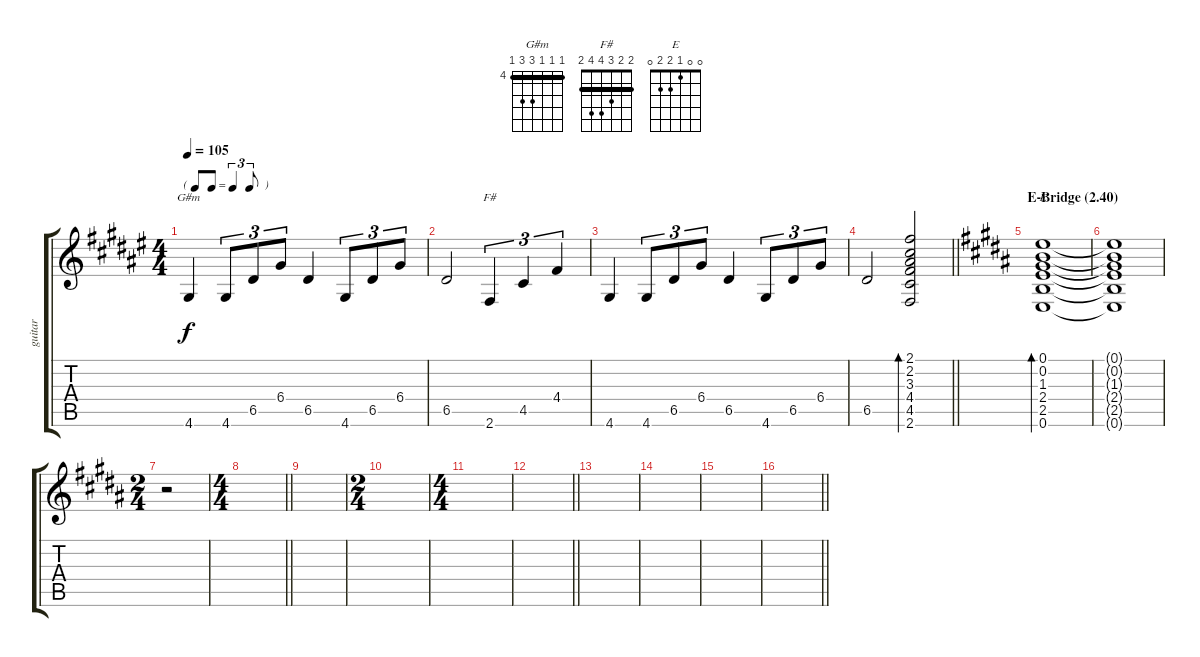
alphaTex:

\track ("guitar" "guitar") {instrument overdrivenguitar}
\staff {score tabs}
\tuning (E4 B3 G3 D3 A2 E2) {hide}
\chord ("G#m" 4 4 4 6 6 4) {firstfret 4 barre 4}
\chord ("F#" 2 2 3 4 4 2) {barre 2}
\chord ("E" 0 0 1 2 2 0)
\ts (4 4)
\tf triplet8th
\tempo 105
\clef g2
\ks d#minor
4.6.4{ch "G#m" dy f} 4.6.8{tu (3 2)} 6.5.8{tu (3 2)} 6.4.8{tu (3 2)} 6.5.4 4.6.8{tu (3 2)} 6.5.8{tu (3 2)} 6.4.8{tu (3 2)} |
6.5.2 2.6.4{tu (3 2) ch "F#"} 4.5.4{tu (3 2)} 4.4.4{tu (3 2)} |
4.6.4 4.6.8{tu (3 2)} 6.5.8{tu (3 2)} 6.4.8{tu (3 2)} 6.5.4 4.6.8{tu (3 2)} 6.5.8{tu (3 2)} 6.4.8{tu (3 2)} |
\barLineRight lightlight
6.5.2 (2.1 2.2 3.3 4.4 4.5 2.6).2{bd 30} |
\section ("" "E-Bridge (2.40)")
\ks b
(0.1 0.2 1.3 2.4 2.5 0.6).1{bd 30 ch "E"} |
(0.1{t} 0.2{t} 1.3{t} 2.4{t} 2.5{t} 0.6{t}).1{volume 0} |
\ts (2 4)
r.2{volume 11} |
\ts (4 4)
\barLineRight lightlight
|
|
\ts (2 4)
|
\ts (4 4)
|
\barLineRight lightlight
|
|
|
|
\barLineRight lightlight
